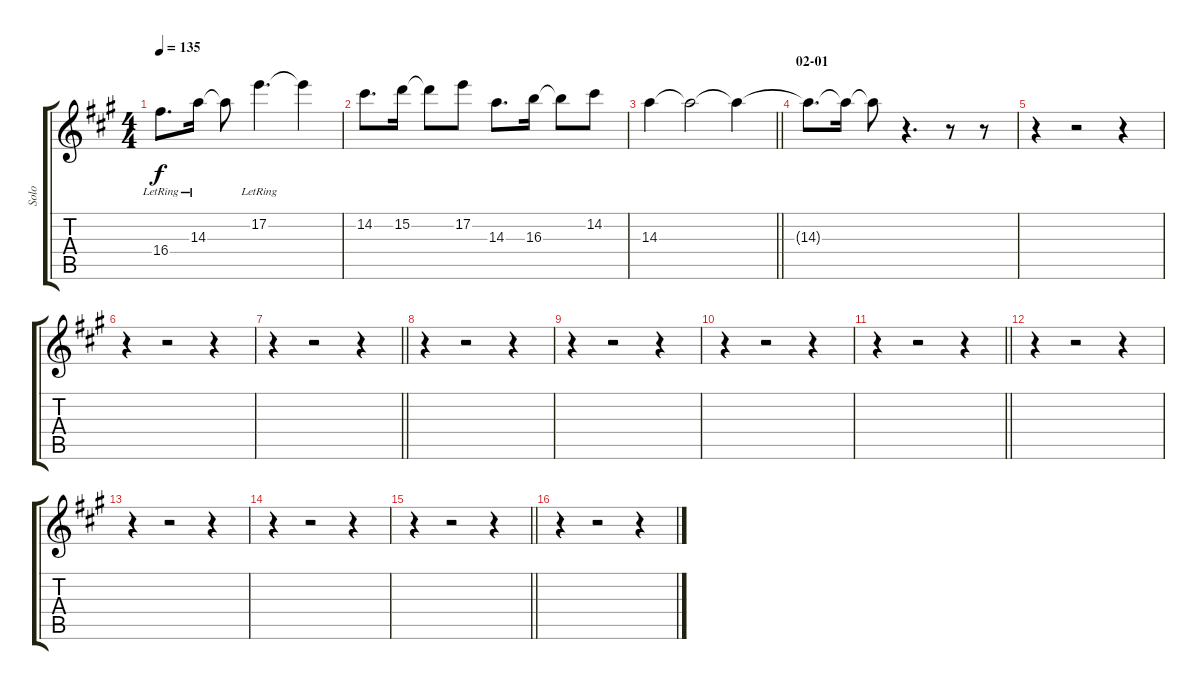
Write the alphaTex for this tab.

\track ("Solo" "Solo") {instrument overdrivenguitar}
\staff {score tabs}
\tuning (E4 B3 G3 D3 A2 D2) {hide}
\ts (4 4)
\tempo 135
\clef g2
\ks a
16.4{lr}.8{d dy f} 14.3{lr}.16 14.3{t}.8 17.2{lr}.4{d} 17.2{t}.4 |
14.2.8{d} 15.2.16 15.2{t}.8 17.2.8 14.3.8{d} 16.3.16 16.3{t}.8 14.2.8 |
\barLineRight lightlight
14.3.4 14.3{t}.2 14.3{t}.4 |
\section ("" "02-01")
14.3{t}.8{d} 14.3{t}.16 14.3{t}.8 r.4{d} r.8 r.8 |
r.4 r.2 r.4 |
r.4 r.2 r.4 |
\barLineRight lightlight
r.4 r.2 r.4 |
r.4 r.2 r.4 |
r.4 r.2 r.4 |
r.4 r.2 r.4 |
\barLineRight lightlight
r.4 r.2 r.4 |
r.4 r.2 r.4 |
r.4 r.2 r.4 |
r.4 r.2 r.4 |
\barLineRight lightlight
r.4 r.2 r.4 |
r.4 r.2 r.4
